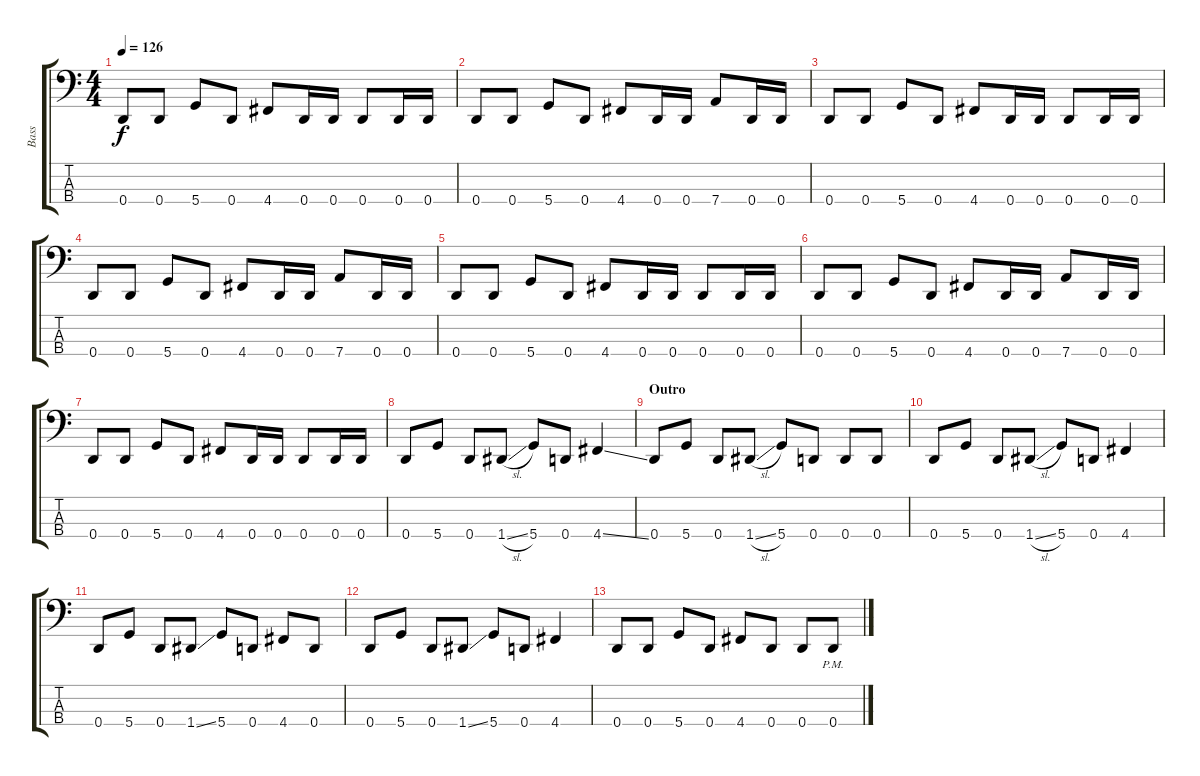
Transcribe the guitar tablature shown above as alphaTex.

\track ("Bass" "Bass") {instrument electricbassfinger}
\staff {score tabs}
\tuning (G2 D2 A1 D1) {hide}
\ts (4 4)
\tempo 126
\clef f4
\ks c
0.4.8{dy f} 0.4.8 5.4.8 0.4.8 4.4.8 0.4.16 0.4.16 0.4.8 0.4.16 0.4.16 |
0.4.8 0.4.8 5.4.8 0.4.8 4.4.8 0.4.16 0.4.16 7.4.8 0.4.16 0.4.16 |
0.4.8 0.4.8 5.4.8 0.4.8 4.4.8 0.4.16 0.4.16 0.4.8 0.4.16 0.4.16 |
0.4.8 0.4.8 5.4.8 0.4.8 4.4.8 0.4.16 0.4.16 7.4.8 0.4.16 0.4.16 |
0.4.8 0.4.8 5.4.8 0.4.8 4.4.8 0.4.16 0.4.16 0.4.8 0.4.16 0.4.16 |
0.4.8 0.4.8 5.4.8 0.4.8 4.4.8 0.4.16 0.4.16 7.4.8 0.4.16 0.4.16 |
0.4.8 0.4.8 5.4.8 0.4.8 4.4.8 0.4.16 0.4.16 0.4.8 0.4.16 0.4.16 |
0.4.8 5.4.8 0.4.8 1.4{sl}.8 5.4.8 0.4.8 4.4{ss}.4 |
\section ("" "Outro")
0.4.8 5.4.8 0.4.8 1.4{sl}.8 5.4.8 0.4.8 0.4.8 0.4.8 |
0.4.8 5.4.8 0.4.8 1.4{sl}.8 5.4.8 0.4.8 4.4.4 |
0.4.8 5.4.8 0.4.8 1.4{ss}.8 5.4.8 0.4.8 4.4.8 0.4.8 |
0.4.8 5.4.8 0.4.8 1.4{ss}.8 5.4.8 0.4.8 4.4.4 |
0.4.8 0.4.8 5.4.8 0.4.8 4.4.8 0.4.8 0.4.8 0.4{pm}.8
